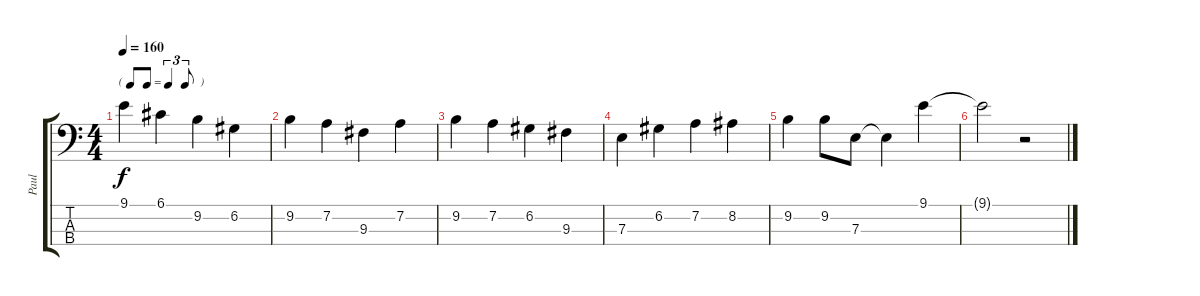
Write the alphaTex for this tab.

\track ("Paul" "Paul") {instrument electricbasspick}
\staff {score tabs}
\tuning (G2 D2 A1 E1) {hide}
\ts (4 4)
\tf triplet8th
\tempo 160
\clef f4
\ks c
9.1.4{dy f} 6.1.4 9.2.4 6.2.4 |
9.2.4 7.2.4 9.3.4 7.2.4 |
9.2.4 7.2.4 6.2.4 9.3.4 |
7.3.4 6.2.4 7.2.4 8.2.4 |
9.2.4 9.2.8 7.3.8 7.3{t}.4 9.1.4 |
9.1{t}.2 r.2
